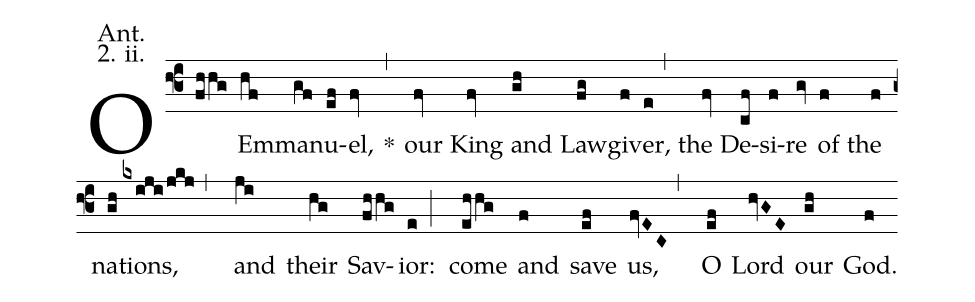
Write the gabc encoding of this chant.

annotation: Ant.;
annotation: 2. ii.;
%%
(f3) O(fhhg) Em(hf)man(gf)u(ef)el,(fv) <sp>*</sp>(,) our(fv) King(fv) and(gh) Law(fg)giv(f)er,(e,) the(fv) De(cf)si(f)re(gv) of(f) the(f) na(gh)tions,(kxiji/jkj,) and(ji) their(hg) Sav(fhhg)ior:(e;) come(ehhg) and(f) save(ef) us,(fvEC,) O(ef) Lord(hvGE) our(gh) God.(f)
